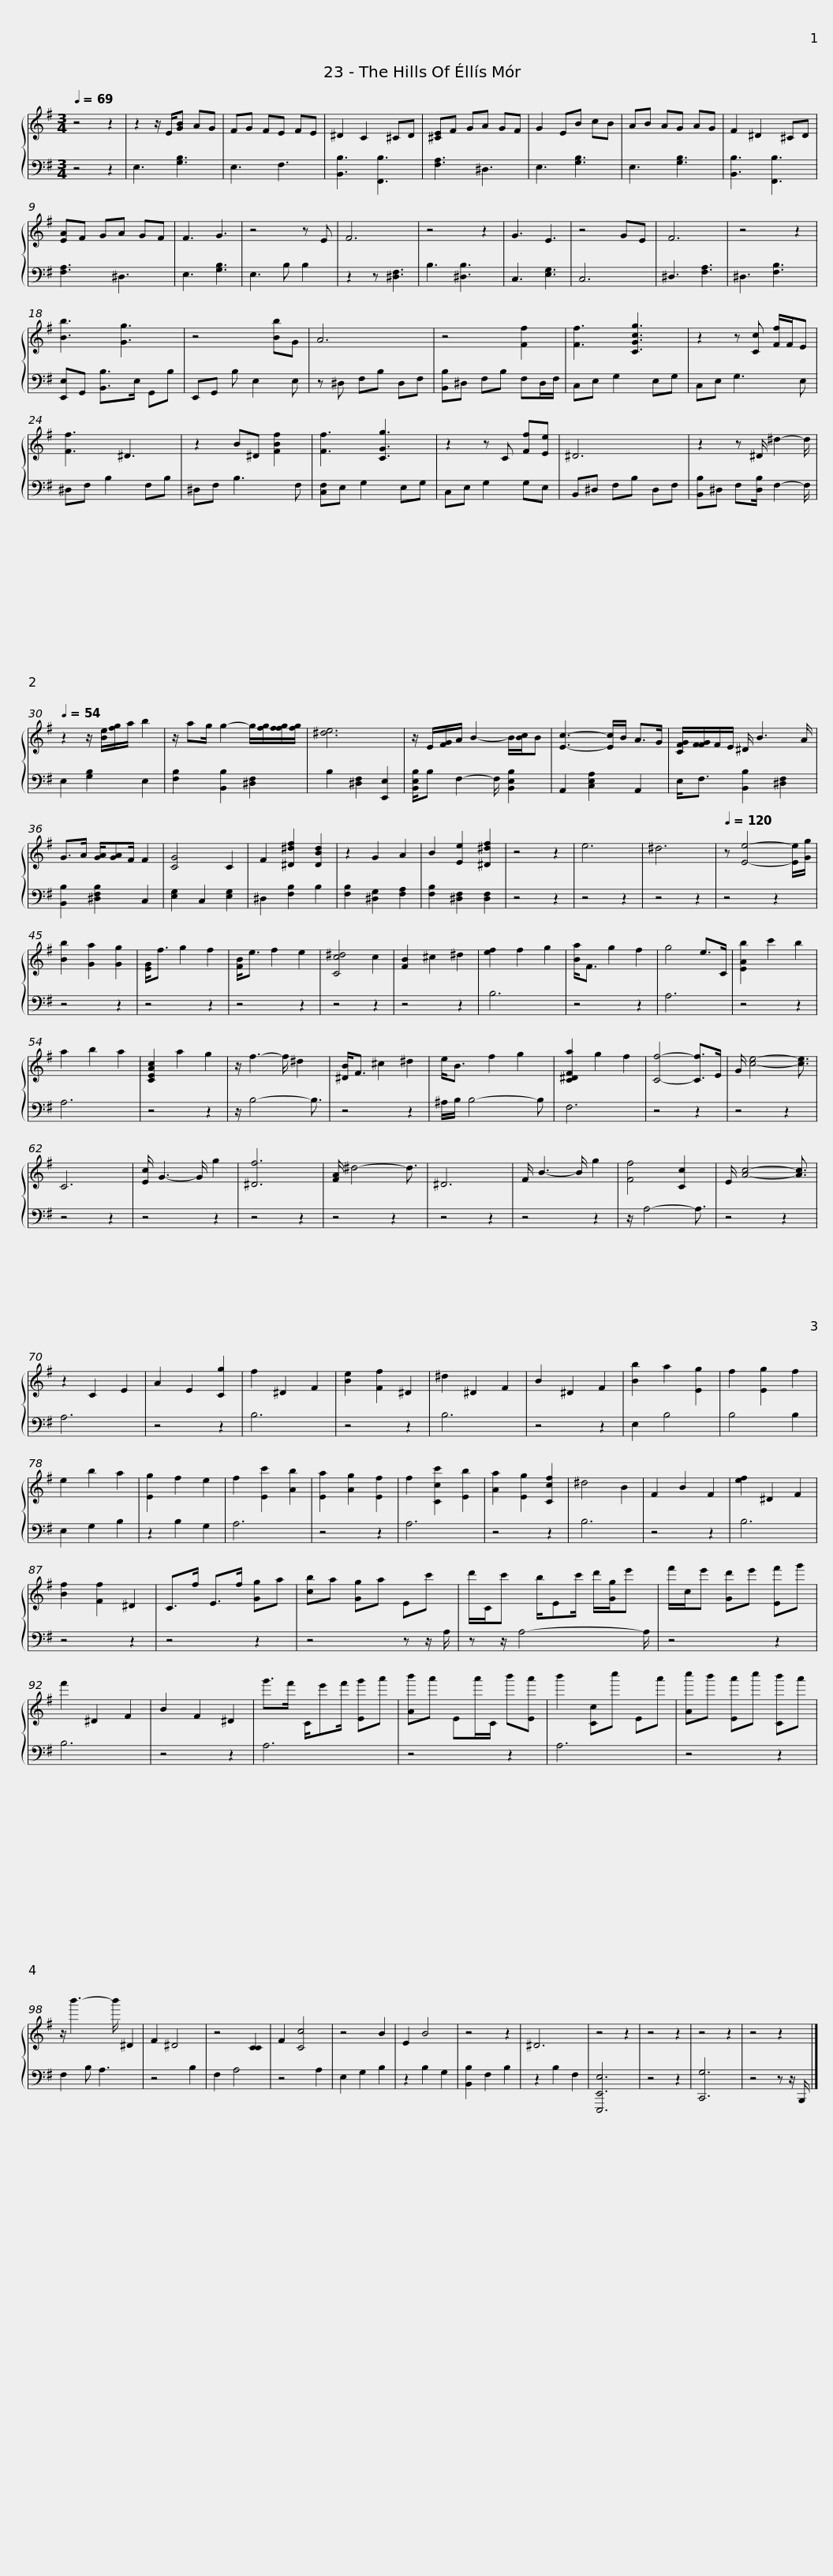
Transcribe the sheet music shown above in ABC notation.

X:1
%%score { 1 | 2 }
L:1/8
Q:1/4=69
M:3/4
I:linebreak $
K:G
V:1 treble
V:2 bass
V:1
 z4 z2 | z2 z/ E/[GB] AG | FG FE FE | ^D2 C2 ^CD | [^CE]F GA GF | %5
 G2 EB cB | AB AG AG | F2 ^D2 ^CD |$ [EA]F GA GF | F3 G3 | %10
 z4 z E | F6 | z4 z2 | G3 E3 | z4 GE | %15
 F6 | z4 z2 |$ [Bb]3 [Gg]3 | z4 [Bb]G | A6 | %20
 z4 [Ff]2 | [Ff]3 [CGcg]3 | z2 z [Cc] [Ff]/F/E |$ [Ff]3 ^D3 | z2 B^D [FBf]2 | %25
 [Ff]3 [CGg]3 | z2 z C [Ff][Ee] | ^D6 | z2 z ^D/ ^d2- d/ |$[Q:1/4=54] z2 z/ [Be]/[fg]/a/ b2 | %30
 z/ ag/ g2- g/[fg]/[ffg]/[fg]/ | [^de]6 | z/ E/[FG]/A/ B2- B/[Bc]/B | [Ec]3- [Ec]/B/ A>G |$ [CFG]/[FFG]/F/E/ ^D/ B3 A/ | %35
 G>A [GA]/[GA]F/ F2 | [CG]4 C2 | F2 [^D^df]2 [DBd]2 | z2 G2 A2 | B2 [Ee]2 [^D^df]2 | %40
 z4 z2 | e6 | ^d6 |$[Q:1/4=120] z [Ee]4- [Ee]/[Gg]/ | [Bb]2 [Ga]2 [Gg]2 | %45
 [EG]<f g2 f2 | [FB]<e f2 e2 | [Cc^d]4 c2 | [FB]2 ^c2 ^d2 | [ef]2 f2 g2 | %50
 [Ba]<F g2 f2 | g4 e>C | [EAb]2 c'2 b2 |$ a2 b2 a2 | [CEAc]2 a2 g2 | %55
 z/ f3- f/ ^d2 | [^DB]<F ^c2 ^d2 | e<B f2 g2 | [C^DFa]2 g2 f2 | [Cf]4- [Cf]>E | %60
 G/ [ce]4- [ce]3/2 |$ C6 | [Ec]/ G3- G/ g2 | [^Df]6 | [FA]/ ^d4- d3/2 | %65
 ^D6 | F/ B3- B/ g2 | [Ff]4 [Cc]2 | E/ [Ac]4- [Ac]3/2 | z2 C2 E2 | %70
 A2 E2 [Cg]2 |$ f2 ^D2 F2 | [Be]2 [Ff]2 ^D2 | ^d2 ^D2 F2 | B2 ^D2 F2 | %75
 [Bb]2 a2 [Eg]2 | f2 [Eg]2 f2 | e2 b2 a2 | [Eg]2 f2 e2 | f2 [Ec']2 [Ab]2 | %80
 [Ea]2 [Ag]2 [Ef]2 | f2 [Ccc']2 [Eb]2 |$ [Aa]2 [Eg]2 [Ccf]2 | ^d4 B2 | F2 B2 F2 | %85
 [ef]2 ^D2 F2 | [Bf]2 [Ff]2 ^D2 | C>f E>f [Gg]a | [cb]a [Gg]a Ec' |$ d'/C/c' b/Ec'/ d'/[Gg]/e' | %90
 f'/c/e' [Gd']e' [Ef']g' | f'2 ^D2 F2 | B2 F2 ^D2 | g'>f' C/e'f'/ [Eg']a' | [Ab']a' Ea'/C/ b'[Ea'] |$ %95
 b'2 [Cc]c'' Ea' | [Ac'']b' [Ea']c'' [Cb']a' | z/ b'3- b'/ ^D2 | F2 ^D4 | z4 [CC]2 | %100
 F2 [Cc]4 | z4 B2 | E2 B4 | z4 z2 |$ ^D6 | %105
 z4 z2 | z4 z2 | z4 z2 | z4 z2 |] %109
V:2
 z4 z2 | E,3 [G,B,]3 | E,3 F,3 | [B,,B,]3 [F,,B,]3 | [F,A,]3 ^D,3 | %5
 E,3 [G,B,]3 | E,3 [G,B,]3 | [B,,B,]3 [F,,B,]3 |$ [F,A,]3 ^D,3 | E,3 [G,B,]3 | %10
 E,3 B, B,2 | z2 z [^D,F,]3 | B,3 [^D,B,]3 | C,3 [E,G,]3 | C,6 | %15
 ^D,3 [F,A,]3 | ^D,3 [F,B,]3 |$ [E,,E,]G,, [B,,B,]>E, G,,B, | E,,G,, B, E,2 E, | z ^D, F,B, D,F, | %20
 [B,,B,]^D, F,B, F,D,/F,/ | C,E, G,2 E,G, | C,E, G,3 E, |$ ^D,F, B,2 F,B, | ^D,F, B,3 F, | %25
 [C,F,]E, G,2 E,G, | C,E, G,2 G,E, | B,,^D, F,B, D,F, | [B,,B,]^D, F,[D,B,]/ F,2- F,/ |$ E,2 [G,B,]2 E,2 | %30
 [F,B,]2 [B,,B,]2 [^D,F,]2 | B,2 [^D,F,]2 [E,,E,]2 | [B,,E,B,]/B, F,2- F,/ [B,,E,B,]2 | A,,2 [C,E,A,]2 A,,2 |$ E,<F, [B,,B,]2 [^D,F,]2 | %35
 [B,,B,]2 [^D,F,B,]2 C,2 | [E,G,]2 C,2 [E,G,]2 | ^D,2 [F,B,]2 B,2 | [F,B,]2 [^D,G,]2 [F,A,]2 | [F,B,]2 [^D,F,]2 [D,F,]2 | %40
 z4 z2 | z4 z2 | z4 z2 |$ z4 z2 | z4 z2 | %45
 z4 z2 | z4 z2 | z4 z2 | z4 z2 | B,6 | %50
 z4 z2 | A,6 | z4 z2 |$ A,6 | z4 z2 | %55
 z/ B,4- B,3/2 | z4 z2 | ^A,/B,/ B,4- B, | F,6 | z4 z2 | %60
 z4 z2 |$ z4 z2 | z4 z2 | z4 z2 | z4 z2 | %65
 z4 z2 | z4 z2 | z/ A,4- A,3/2 | z4 z2 | A,6 | %70
 z4 z2 |$ B,6 | z4 z2 | B,6 | z4 z2 | %75
 E,2 B,4 | B,4 B,2 | E,2 G,2 B,2 | z2 B,2 G,2 | A,6 | %80
 z4 z2 | A,6 |$ z4 z2 | B,6 | z4 z2 | %85
 B,6 | z4 z2 | z4 z2 | z4 z z/ A,/ |$ z z/ A,4- A,/ | %90
 z4 z2 | B,6 | z4 z2 | A,6 | z4 z2 |$ %95
 A,6 | z4 z2 | F,2 B, A,3 | z4 B,2 | F,2 A,4 | %100
 z4 A,2 | E,2 G,2 B,2 | z2 B,2 G,2 | [B,,B,]2 F,2 B,2 |$ z2 B,2 F,2 | %105
 [E,,,E,,E,]6 | z4 z2 | [C,,G,]6 | z4 z z/ B,,,/ |] %109
